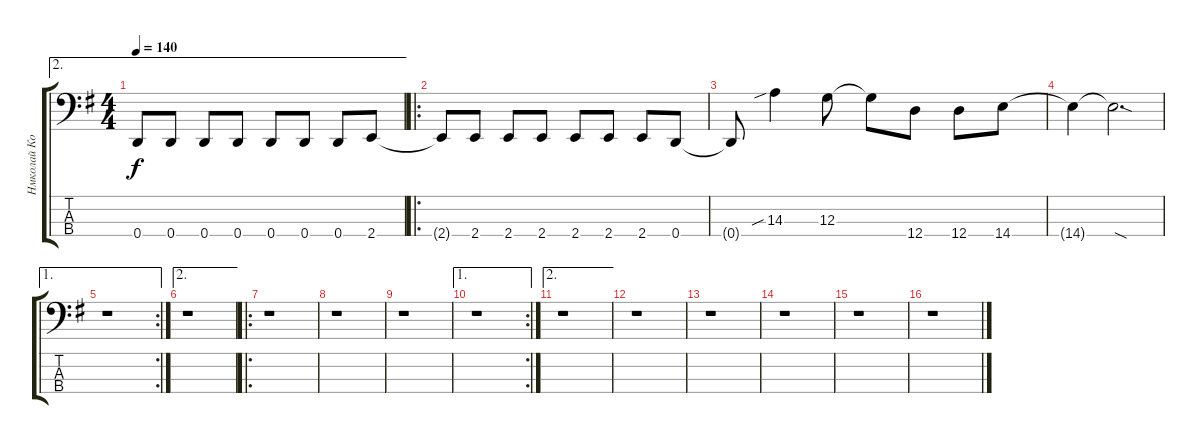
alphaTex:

\track ("Нмколай Коршунов" "Нмколай Ко") {instrument electricbassfinger}
\staff {score tabs}
\tuning (F2 C2 G1 D1) {hide}
\ae 2
\ts (4 4)
\tempo 140
\clef f4
\ks g
0.4{t}.8{dy f} 0.4.8 0.4.8 0.4.8 0.4.8 0.4.8 0.4.8 2.4.8 |
\ro
2.4{t}.8 2.4.8 2.4.8 2.4.8 2.4.8 2.4.8 2.4.8 0.4.8 |
0.4{t}.8 14.3{sib}.4 12.3.8 12.3{t}.8 12.4.8 12.4.8 14.4.8 |
14.4{t}.4 14.4{sod t}.2{d} |
\ae 1
\rc 2
r.1 |
\ae 2
r.1 |
\ro
r.1 |
r.1 |
r.1 |
\ae 1
\rc 2
r.1 |
\ae 2
r.1 |
r.1 |
r.1 |
r.1 |
r.1 |
r.1
